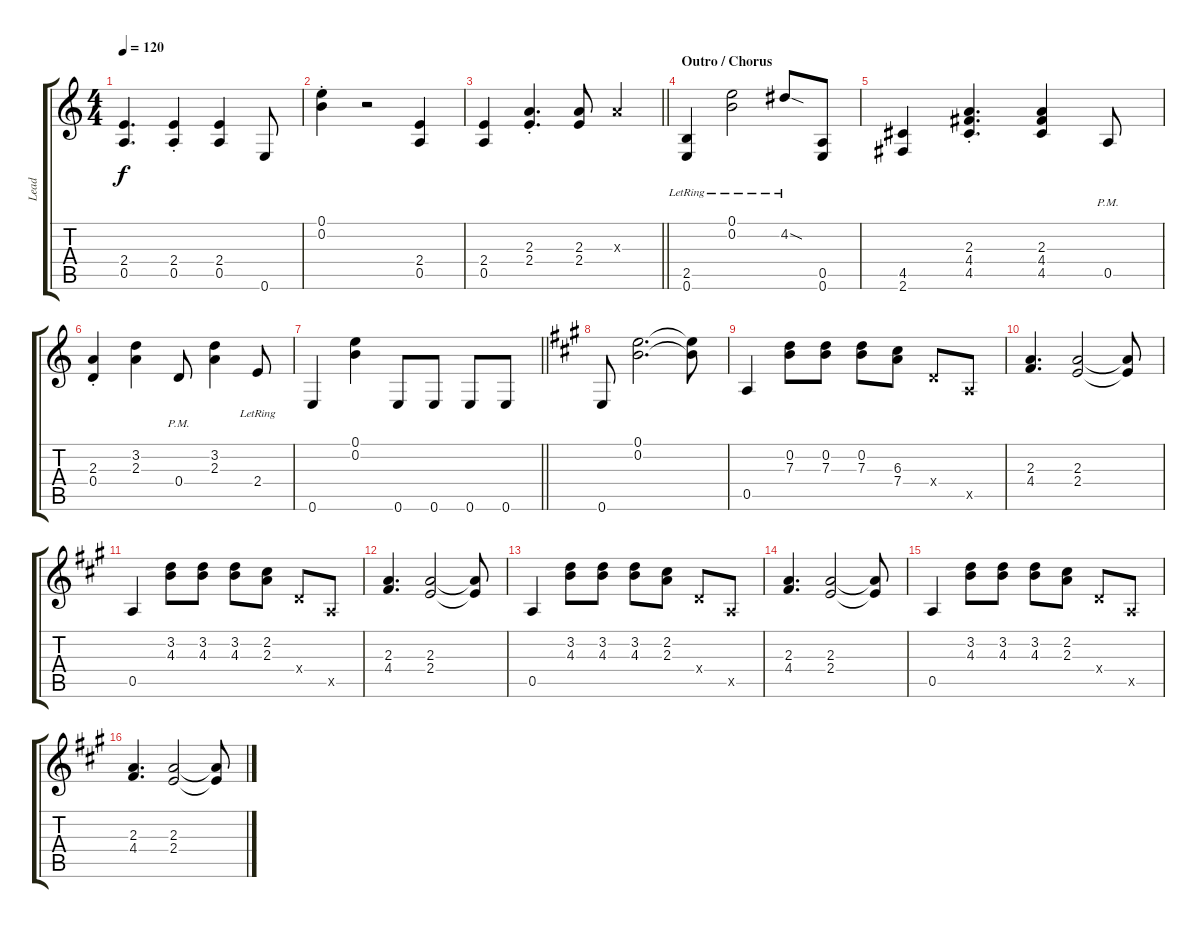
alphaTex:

\track ("Lead" "Lead") {instrument overdrivenguitar}
\staff {score tabs}
\tuning (E4 B3 G3 D3 A2 E2) {hide}
\ts (4 4)
\tempo 120
\clef g2
\ks c
(2.4 0.5).4{d dy f} (2.4{st} 0.5{st}).4 (2.4 0.5).4 0.6.8 |
(0.1{st} 0.2{st}).4 r.2 (2.4 0.5).4 |
\barLineRight lightlight
(2.4 0.5).4 (2.3{st} 2.4{st}).4{d} (2.3 2.4).8 2.3{x}.4 |
\section ("" "Outro / Chorus")
(2.5{lr} 0.6{lr}).4 (0.1{lr} 0.2{lr}).2 4.2{sod lr}.8 (0.5 0.6).8 |
(4.5 2.6).4 (2.3{st} 4.4{st} 4.5{st}).4{d} (2.3 4.4 4.5).4 0.5{pm}.8 |
(2.3{st} 0.4{st}).4 (3.2 2.3).4 0.4{pm}.8 (3.2 2.3).4 2.4{lr}.8 |
\barLineRight lightlight
0.6.4 (0.1 0.2).4 0.6.8 0.6.8 0.6.8 0.6.8 |
\ks a
0.6.8 (0.1 0.2).2{d} (0.1{t} 0.2{t}).8 |
0.5.4 (0.2 7.3).8 (0.2 7.3).8 (0.2 7.3).8 (6.3 7.4).8 0.4{x}.8 0.5{x}.8 |
(2.3 4.4).4{d} (2.3 2.4).2 (2.3{t} 2.4{t}).8 |
0.5.4 (3.2 4.3).8 (3.2 4.3).8 (3.2 4.3).8 (2.2 2.3).8 0.4{x}.8 0.5{x}.8 |
(2.3 4.4).4{d} (2.3 2.4).2 (2.3{t} 2.4{t}).8 |
0.5.4 (3.2 4.3).8 (3.2 4.3).8 (3.2 4.3).8 (2.2 2.3).8 0.4{x}.8 0.5{x}.8 |
(2.3 4.4).4{d} (2.3 2.4).2 (2.3{t} 2.4{t}).8 |
0.5.4 (3.2 4.3).8 (3.2 4.3).8 (3.2 4.3).8 (2.2 2.3).8 0.4{x}.8 0.5{x}.8 |
(2.3 4.4).4{d} (2.3 2.4).2 (2.3{t} 2.4{t}).8
